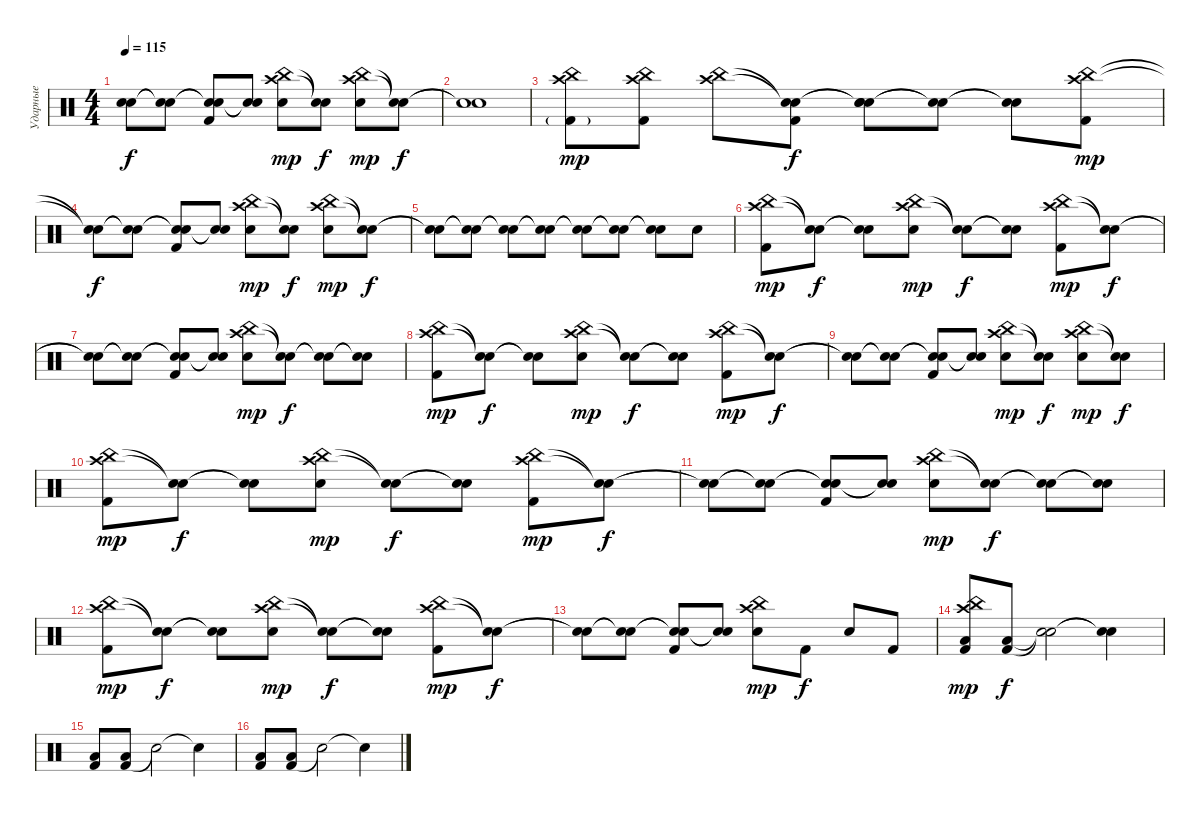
\track ("Ударные" "Ударные") {instrument percussion}
\staff {score}
\articulation defaults
\ts (4 4)
\tempo 115
\clef neutral
\ks c
("Snare (hit)"{t} "Snare (hit)"{t}).8{dy f} ("Snare (hit)"{t} "Snare (hit)"{t}).8 ("Snare (hit)"{t} "Snare (hit)"{t} "Kick (hit) 2").8 ("Snare (hit)"{t} "Snare (hit)"{t}).8 ("China (hit)" "Crash high (hit)" "Electric Snare (hit)").8{dy mp} ("Snare (hit)"{t} "Snare (hit)"{t}).8{dy f} ("China (hit)" "Crash high (hit)" "Electric Snare (hit)").8{dy mp} ("Snare (hit)"{t} "Snare (hit)"{t}).8{dy f} |
("Snare (hit)"{t} "Snare (hit)"{t}).1 |
("China (hit)" "Crash high (hit)" "Kick (hit) 2"{g}).8{dy mp} ("China (hit)" "Crash high (hit)" "Kick (hit) 2").8 ("China (hit)" "Crash high (hit)").8 ("Snare (hit)"{t} "Snare (hit)"{t} "Kick (hit) 2").8{dy f} ("Snare (hit)"{t} "Snare (hit)"{t} "Electric Snare (hit)").8 ("Snare (hit)"{t} "Snare (hit)"{t}).8 ("Snare (hit)"{t} "Snare (hit)"{t}).8 ("China (hit)" "Crash high (hit)" "Kick (hit) 2").8{dy mp} |
("Snare (hit)"{t} "Snare (hit)"{t}).8{dy f} ("Snare (hit)"{t} "Snare (hit)"{t}).8 ("Snare (hit)"{t} "Snare (hit)"{t} "Kick (hit) 2").8 ("Snare (hit)"{t} "Snare (hit)"{t}).8 ("China (hit)" "Crash high (hit)" "Electric Snare (hit)").8{dy mp} ("Snare (hit)"{t} "Snare (hit)"{t}).8{dy f} ("China (hit)" "Crash high (hit)" "Electric Snare (hit)").8{dy mp} ("Snare (hit)"{t} "Snare (hit)"{t}).8{dy f} |
("Snare (hit)"{t} "Snare (hit)"{t}).8 ("Snare (hit)"{t} "Snare (hit)"{t}).8 ("Snare (hit)"{t} "Snare (hit)"{t}).8 ("Snare (hit)"{t} "Snare (hit)"{t}).8 ("Snare (hit)"{t} "Snare (hit)"{t}).8 ("Snare (hit)"{t} "Snare (hit)"{t}).8 ("Snare (hit)"{t} "Snare (hit)"{t}).8 "Electric Snare (hit)".8 |
("China (hit)" "Crash high (hit)" "Kick (hit) 2").8{dy mp} ("Snare (hit)"{t} "Snare (hit)"{t}).8{dy f} ("Snare (hit)"{t} "Snare (hit)"{t}).8 ("China (hit)" "Crash high (hit)" "Electric Snare (hit)").8{dy mp} ("Snare (hit)"{t} "Snare (hit)"{t}).8{dy f} ("Snare (hit)"{t} "Snare (hit)"{t}).8 ("China (hit)" "Crash high (hit)" "Kick (hit) 2").8{dy mp} ("Snare (hit)"{t} "Snare (hit)"{t}).8{dy f} |
("Snare (hit)"{t} "Snare (hit)"{t}).8 ("Snare (hit)"{t} "Snare (hit)"{t}).8 ("Snare (hit)"{t} "Snare (hit)"{t} "Kick (hit) 2").8 ("Snare (hit)"{t} "Snare (hit)"{t}).8 ("China (hit)" "Crash high (hit)" "Electric Snare (hit)").8{dy mp} ("Snare (hit)"{t} "Snare (hit)"{t}).8{dy f} ("Snare (hit)"{t} "Snare (hit)"{t}).8 ("Snare (hit)"{t} "Snare (hit)"{t}).8 |
("China (hit)" "Crash high (hit)" "Kick (hit) 2").8{dy mp} ("Snare (hit)"{t} "Snare (hit)"{t}).8{dy f} ("Snare (hit)"{t} "Snare (hit)"{t}).8 ("China (hit)" "Crash high (hit)" "Electric Snare (hit)").8{dy mp} ("Snare (hit)"{t} "Snare (hit)"{t}).8{dy f} ("Snare (hit)"{t} "Snare (hit)"{t}).8 ("China (hit)" "Crash high (hit)" "Kick (hit) 2").8{dy mp} ("Snare (hit)"{t} "Snare (hit)"{t}).8{dy f} |
("Snare (hit)"{t} "Snare (hit)"{t}).8 ("Snare (hit)"{t} "Snare (hit)"{t}).8 ("Snare (hit)"{t} "Snare (hit)"{t} "Kick (hit) 2").8 ("Snare (hit)"{t} "Snare (hit)"{t}).8 ("China (hit)" "Crash high (hit)" "Electric Snare (hit)").8{dy mp} ("Snare (hit)"{t} "Snare (hit)"{t}).8{dy f} ("China (hit)" "Crash high (hit)" "Electric Snare (hit)").8{dy mp} ("Snare (hit)"{t} "Snare (hit)"{t}).8{dy f} |
("China (hit)" "Crash high (hit)" "Kick (hit) 2").8{dy mp} ("Snare (hit)"{t} "Snare (hit)"{t}).8{dy f} ("Snare (hit)"{t} "Snare (hit)"{t}).8 ("China (hit)" "Crash high (hit)" "Electric Snare (hit)").8{dy mp} ("Snare (hit)"{t} "Snare (hit)"{t}).8{dy f} ("Snare (hit)"{t} "Snare (hit)"{t}).8 ("China (hit)" "Crash high (hit)" "Kick (hit) 2").8{dy mp} ("Snare (hit)"{t} "Snare (hit)"{t}).8{dy f} |
("Snare (hit)"{t} "Snare (hit)"{t}).8 ("Snare (hit)"{t} "Snare (hit)"{t}).8 ("Snare (hit)"{t} "Snare (hit)"{t} "Kick (hit) 2").8 ("Snare (hit)"{t} "Snare (hit)"{t}).8 ("China (hit)" "Crash high (hit)" "Electric Snare (hit)").8{dy mp} ("Snare (hit)"{t} "Snare (hit)"{t}).8{dy f} ("Snare (hit)"{t} "Snare (hit)"{t}).8 ("Snare (hit)"{t} "Snare (hit)"{t}).8 |
("China (hit)" "Crash high (hit)" "Kick (hit) 2").8{dy mp} ("Snare (hit)"{t} "Snare (hit)"{t}).8{dy f} ("Snare (hit)"{t} "Snare (hit)"{t}).8 ("China (hit)" "Crash high (hit)" "Electric Snare (hit)").8{dy mp} ("Snare (hit)"{t} "Snare (hit)"{t}).8{dy f} ("Snare (hit)"{t} "Snare (hit)"{t}).8 ("China (hit)" "Crash high (hit)" "Kick (hit) 2").8{dy mp} ("Snare (hit)"{t} "Snare (hit)"{t}).8{dy f} |
("Snare (hit)"{t} "Snare (hit)"{t}).8 ("Snare (hit)"{t} "Snare (hit)"{t}).8 ("Snare (hit)"{t} "Snare (hit)"{t} "Kick (hit) 2").8 ("Snare (hit)"{t} "Snare (hit)"{t}).8 ("China (hit)" "Crash high (hit)" "Electric Snare (hit)").8{dy mp} "Kick (hit) 2".8{dy f} "Electric Snare (hit)".8 "Kick (hit) 2".8 |
("China (hit)" "Crash high (hit)" "Kick (hit) 2" "Low Floor Tom (hit)").8{dy mp} ("Kick (hit) 2" "Low Floor Tom (hit)").8{dy f} ("Snare (hit)"{t} "Snare (hit)"{t}).2 ("Snare (hit)"{t} "Snare (hit)"{t}).4 |
("Kick (hit) 2" "Low Floor Tom (hit)").8 ("Kick (hit) 2" "Low Floor Tom (hit)").8 "Snare (hit)"{t}.2 "Snare (hit)"{t}.4 |
("Kick (hit) 2" "Low Floor Tom (hit)").8 ("Kick (hit) 2" "Low Floor Tom (hit)").8 "Snare (hit)"{t}.2 "Snare (hit)"{t}.4
